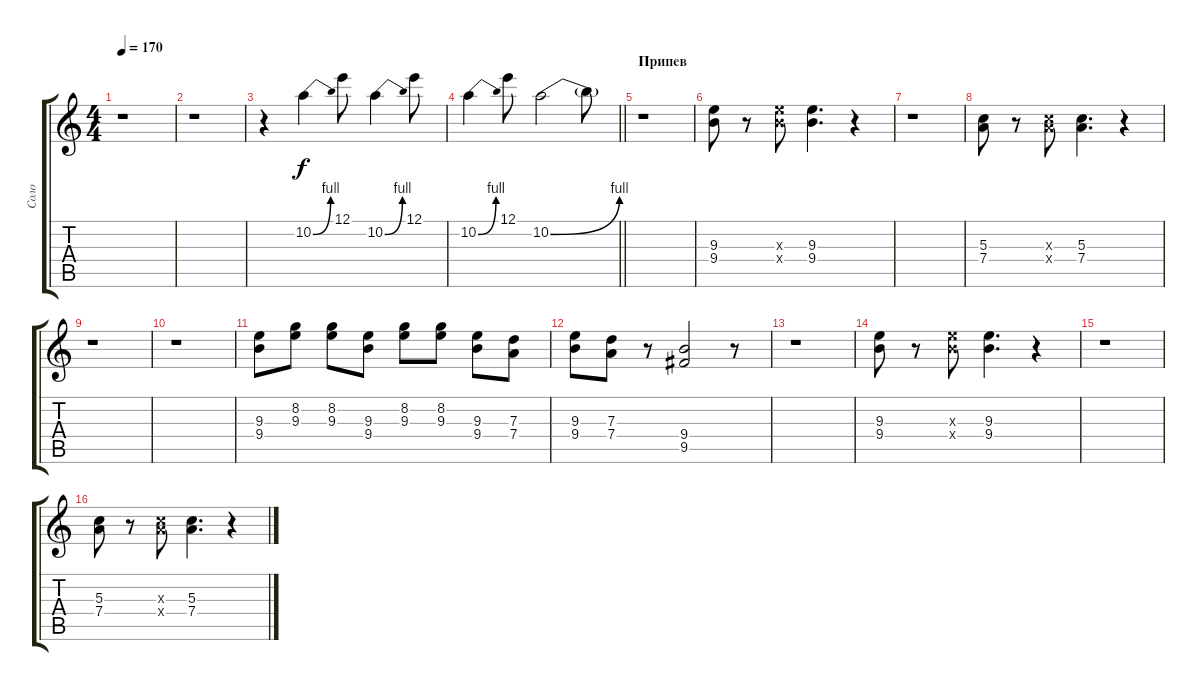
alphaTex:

\track ("Соло" "Соло") {instrument overdrivenguitar}
\staff {score tabs}
\tuning (E4 B3 G3 D3 A2 E2) {hide}
\ts (4 4)
\tempo 170
\clef g2
\ks c
r.1{dy f} |
r.1 |
r.4 10.2{be (bend 0 0 60 4)}.4 12.1.8 10.2{be (bend 0 0 60 4)}.4 12.1.8 |
\barLineRight lightlight
10.2{be (bend 0 0 60 4)}.4 12.1.8 10.2{be (bend 0 0 60 4)}.2 10.2{t}.8 |
\section ("" "Припев")
r.1 |
(9.3 9.4).8 r.8 (9.3{x} 9.4{x}).8 (9.3 9.4).4{d} r.4 |
r.1 |
(5.3 7.4).8 r.8 (5.3{x} 7.4{x}).8 (5.3 7.4).4{d} r.4 |
r.1 |
r.1 |
(9.3 9.4).8 (8.2 9.3).8 (8.2 9.3).8 (9.3 9.4).8 (8.2 9.3).8 (8.2 9.3).8 (9.3 9.4).8 (7.3 7.4).8 |
(9.3 9.4).8 (7.3 7.4).8 r.8 (9.4 9.5).2 r.8 |
r.1 |
(9.3 9.4).8 r.8 (9.3{x} 9.4{x}).8 (9.3 9.4).4{d} r.4 |
r.1 |
(5.3 7.4).8 r.8 (5.3{x} 7.4{x}).8 (5.3 7.4).4{d} r.4
